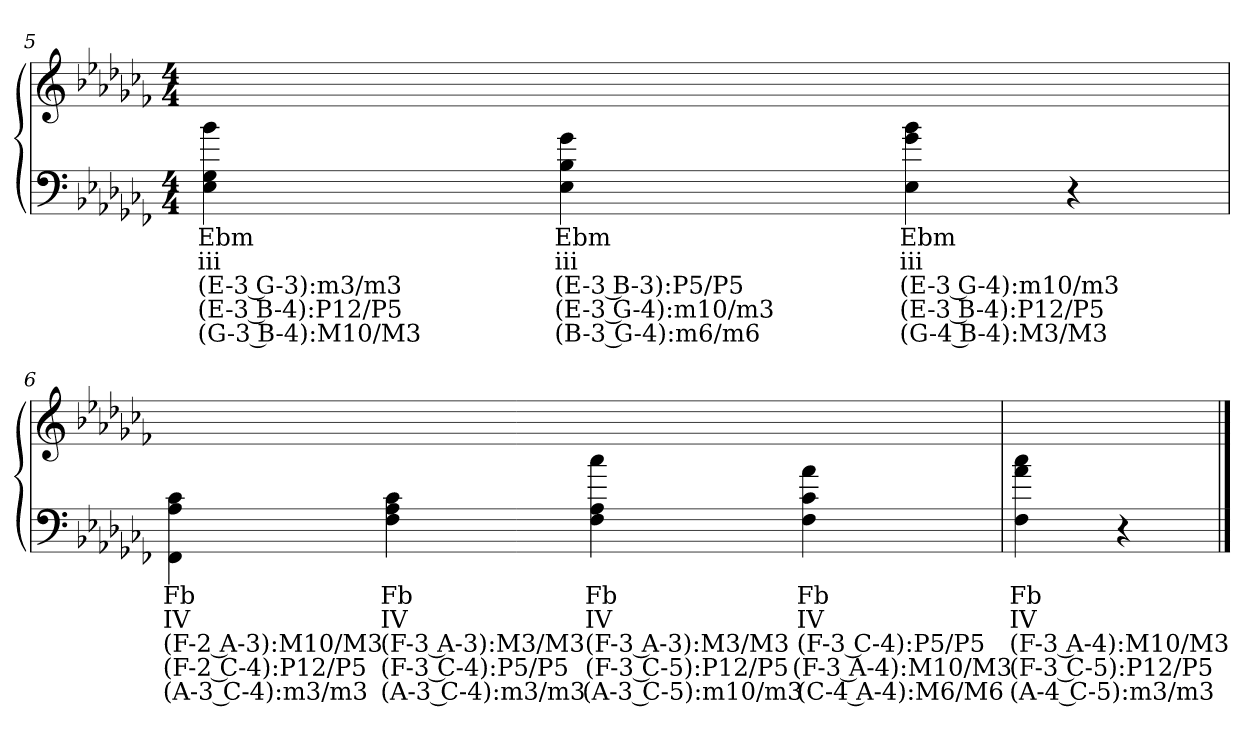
**kern	**text	**text	**text	**text	**text	**kern
*part2	*part2	*part2	*part2	*part2	*part2	*part1
*staff2	*staff2	*staff2	*staff2	*staff2	*staff2	*staff1
*clefF4	*	*	*	*	*	*clefG2
*k[b-e-a-d-g-c-f-]	*	*	*	*	*	*k[b-e-a-d-g-c-f-]
*C-:	*	*	*	*	*	*C-:
*M4/4	*	*	*	*	*	*M4/4
=5	=5	=5	=5	=5	=5	=5
4E- 4G- 4b-	Ebm	iii	(E-3 G-3):m3/m3	(E-3 B-4):P12/P5	(G-3 B-4):M10/M3	1ryy
4E- 4B- 4g-	Ebm	iii	(E-3 B-3):P5/P5	(E-3 G-4):m10/m3	(B-3 G-4):m6/m6	.
4E- 4g- 4b-	Ebm	iii	(E-3 G-4):m10/m3	(E-3 B-4):P12/P5	(G-4 B-4):M3/M3	.
4r	.	.	.	.	.	.
=6	=6	=6	=6	=6	=6	=6
4FF- 4A- 4c-	Fb	IV	(F-2 A-3):M10/M3	(F-2 C-4):P12/P5	(A-3 C-4):m3/m3	1ryy
4F- 4A- 4c-	Fb	IV	(F-3 A-3):M3/M3	(F-3 C-4):P5/P5	(A-3 C-4):m3/m3	.
4F- 4A- 4cc-	Fb	IV	(F-3 A-3):M3/M3	(F-3 C-5):P12/P5	(A-3 C-5):m10/m3	.
4F- 4c- 4a-	Fb	IV	(F-3 C-4):P5/P5	(F-3 A-4):M10/M3	(C-4 A-4):M6/M6	.
=7	=7	=7	=7	=7	=7	=7
4F- 4a- 4cc-	Fb	IV	(F-3 A-4):M10/M3	(F-3 C-5):P12/P5	(A-4 C-5):m3/m3	2ryy
4r	.	.	.	.	.	.
==	==	==	==	==	==	==
*-	*-	*-	*-	*-	*-	*-
